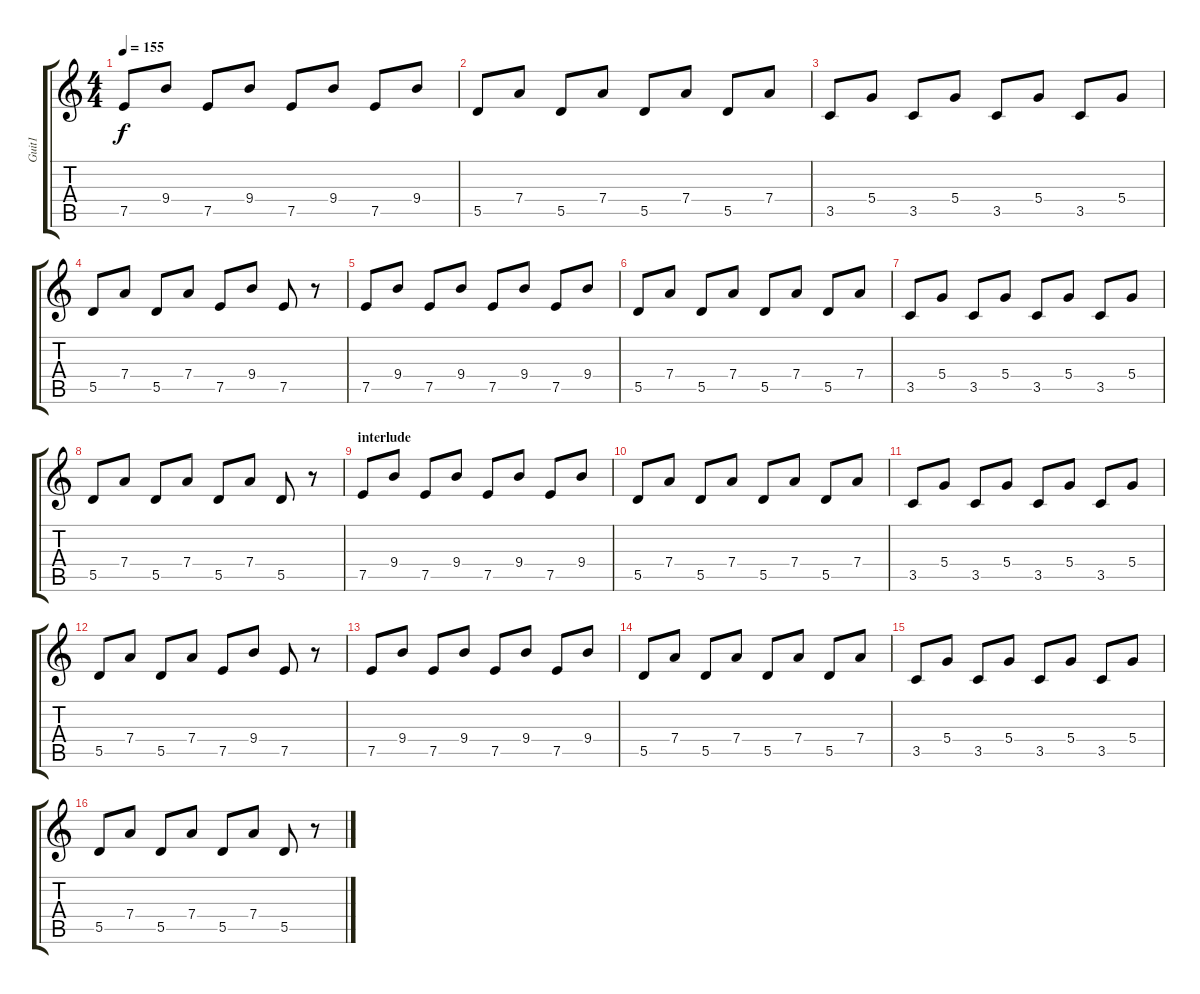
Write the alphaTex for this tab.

\track ("Guit1" "Guit1") {instrument acousticguitarnylon}
\staff {score tabs}
\tuning (E4 B3 G3 D3 A2 E2) {hide}
\ts (4 4)
\tempo 155
\clef g2
\ks c
7.5.8{dy f} 9.4.8 7.5.8 9.4.8 7.5.8 9.4.8 7.5.8 9.4.8 |
5.5.8 7.4.8 5.5.8 7.4.8 5.5.8 7.4.8 5.5.8 7.4.8 |
3.5.8 5.4.8 3.5.8 5.4.8 3.5.8 5.4.8 3.5.8 5.4.8 |
5.5.8 7.4.8 5.5.8 7.4.8 7.5.8 9.4.8 7.5.8 r.8 |
7.5.8 9.4.8 7.5.8 9.4.8 7.5.8 9.4.8 7.5.8 9.4.8 |
5.5.8 7.4.8 5.5.8 7.4.8 5.5.8 7.4.8 5.5.8 7.4.8 |
3.5.8 5.4.8 3.5.8 5.4.8 3.5.8 5.4.8 3.5.8 5.4.8 |
5.5.8 7.4.8 5.5.8 7.4.8 5.5.8 7.4.8 5.5.8 r.8 |
\section ("" "interlude")
7.5.8 9.4.8 7.5.8 9.4.8 7.5.8 9.4.8 7.5.8 9.4.8 |
5.5.8 7.4.8 5.5.8 7.4.8 5.5.8 7.4.8 5.5.8 7.4.8 |
3.5.8 5.4.8 3.5.8 5.4.8 3.5.8 5.4.8 3.5.8 5.4.8 |
5.5.8 7.4.8 5.5.8 7.4.8 7.5.8 9.4.8 7.5.8 r.8 |
7.5.8 9.4.8 7.5.8 9.4.8 7.5.8 9.4.8 7.5.8 9.4.8 |
5.5.8 7.4.8 5.5.8 7.4.8 5.5.8 7.4.8 5.5.8 7.4.8 |
3.5.8 5.4.8 3.5.8 5.4.8 3.5.8 5.4.8 3.5.8 5.4.8 |
5.5.8 7.4.8 5.5.8 7.4.8 5.5.8 7.4.8 5.5.8 r.8
